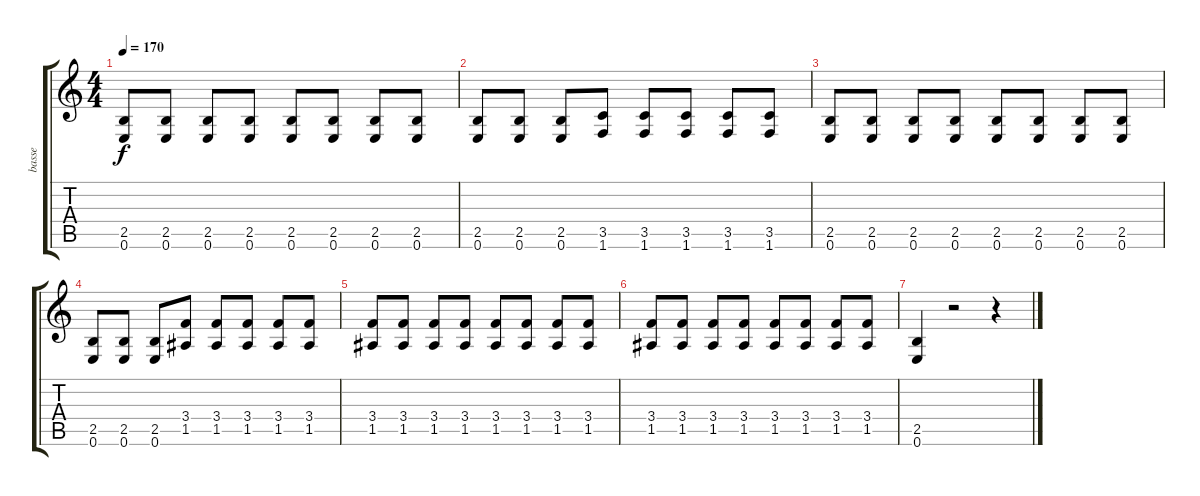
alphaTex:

\track ("basse" "basse") {instrument electricbassfinger}
\staff {score tabs}
\tuning (E4 B3 G3 D3 A2 E2) {hide}
\ts (4 4)
\tempo 170
\clef g2
\ks c
(2.5 0.6).8{dy f} (2.5 0.6).8 (2.5 0.6).8 (2.5 0.6).8 (2.5 0.6).8 (2.5 0.6).8 (2.5 0.6).8 (2.5 0.6).8 |
(2.5 0.6).8 (2.5 0.6).8 (2.5 0.6).8 (3.5 1.6).8 (3.5 1.6).8 (3.5 1.6).8 (3.5 1.6).8 (3.5 1.6).8 |
(2.5 0.6).8 (2.5 0.6).8 (2.5 0.6).8 (2.5 0.6).8 (2.5 0.6).8 (2.5 0.6).8 (2.5 0.6).8 (2.5 0.6).8 |
(2.5 0.6).8 (2.5 0.6).8 (2.5 0.6).8 (3.4 1.5).8 (3.4 1.5).8 (3.4 1.5).8 (3.4 1.5).8 (3.4 1.5).8 |
(3.4 1.5).8 (3.4 1.5).8 (3.4 1.5).8 (3.4 1.5).8 (3.4 1.5).8 (3.4 1.5).8 (3.4 1.5).8 (3.4 1.5).8 |
(3.4 1.5).8 (3.4 1.5).8 (3.4 1.5).8 (3.4 1.5).8 (3.4 1.5).8 (3.4 1.5).8 (3.4 1.5).8 (3.4 1.5).8 |
(2.5 0.6).4 r.2 r.4
